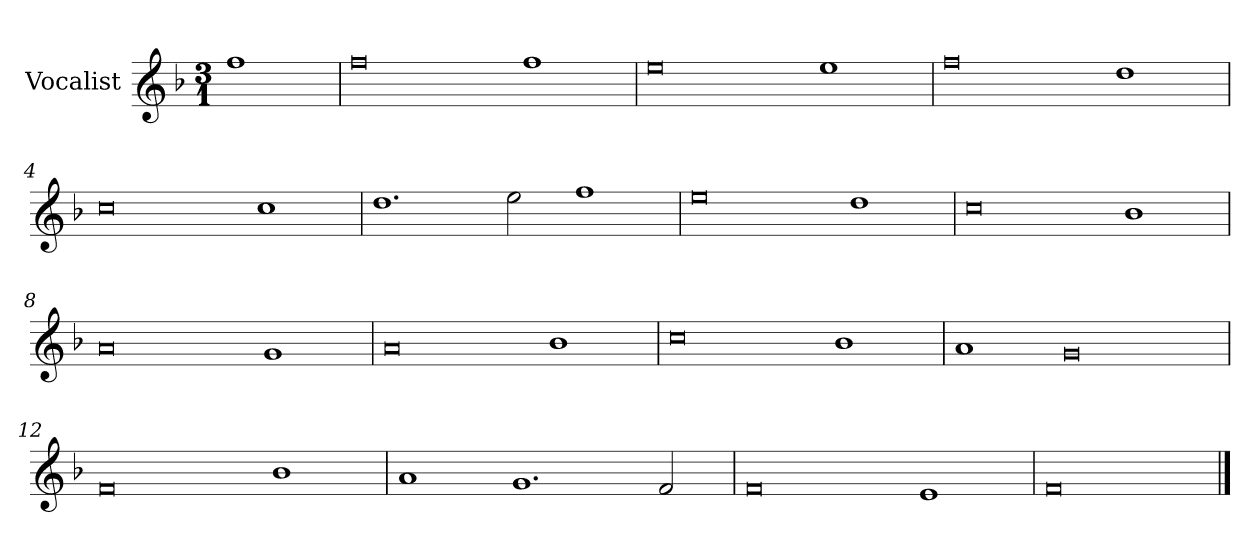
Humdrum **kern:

**kern
*part1
*staff1
*I"Vocalist
*k[b-]
*F:
*M3/1
=
1ff
=1
0ff
1ff
=2
0ee
1ee
=3
0ff
1dd
=4
0cc
1cc
=5
1.dd
2ee
1ff
=6
0ee
1dd
=7
0cc
1b-
=8
0a
1g
=9
0a
1b-
=10
0cc
1b-
=11
1a
0g
=12
0f
1b-
=13
1a
1.g
2f
=14
0f
1e
=15
0f
==
*-
